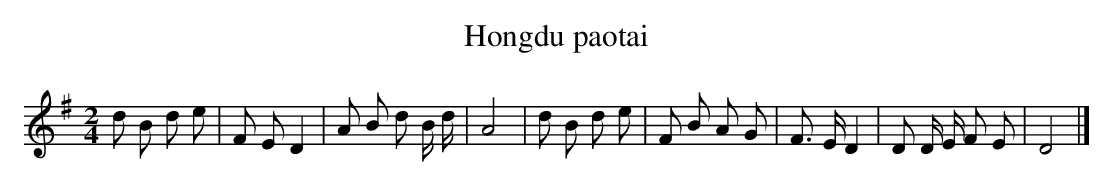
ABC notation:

X:1
T: Hongdu paotai
L: 1/8
M: 2/4
K: G
d B d e [I:setbarnb 1]|
F ED2 |
A B d B/ d/ |
A4 |
d B d e |
F B A G |
F> ED2 |
D D/ E/ F E |
D4 |]
